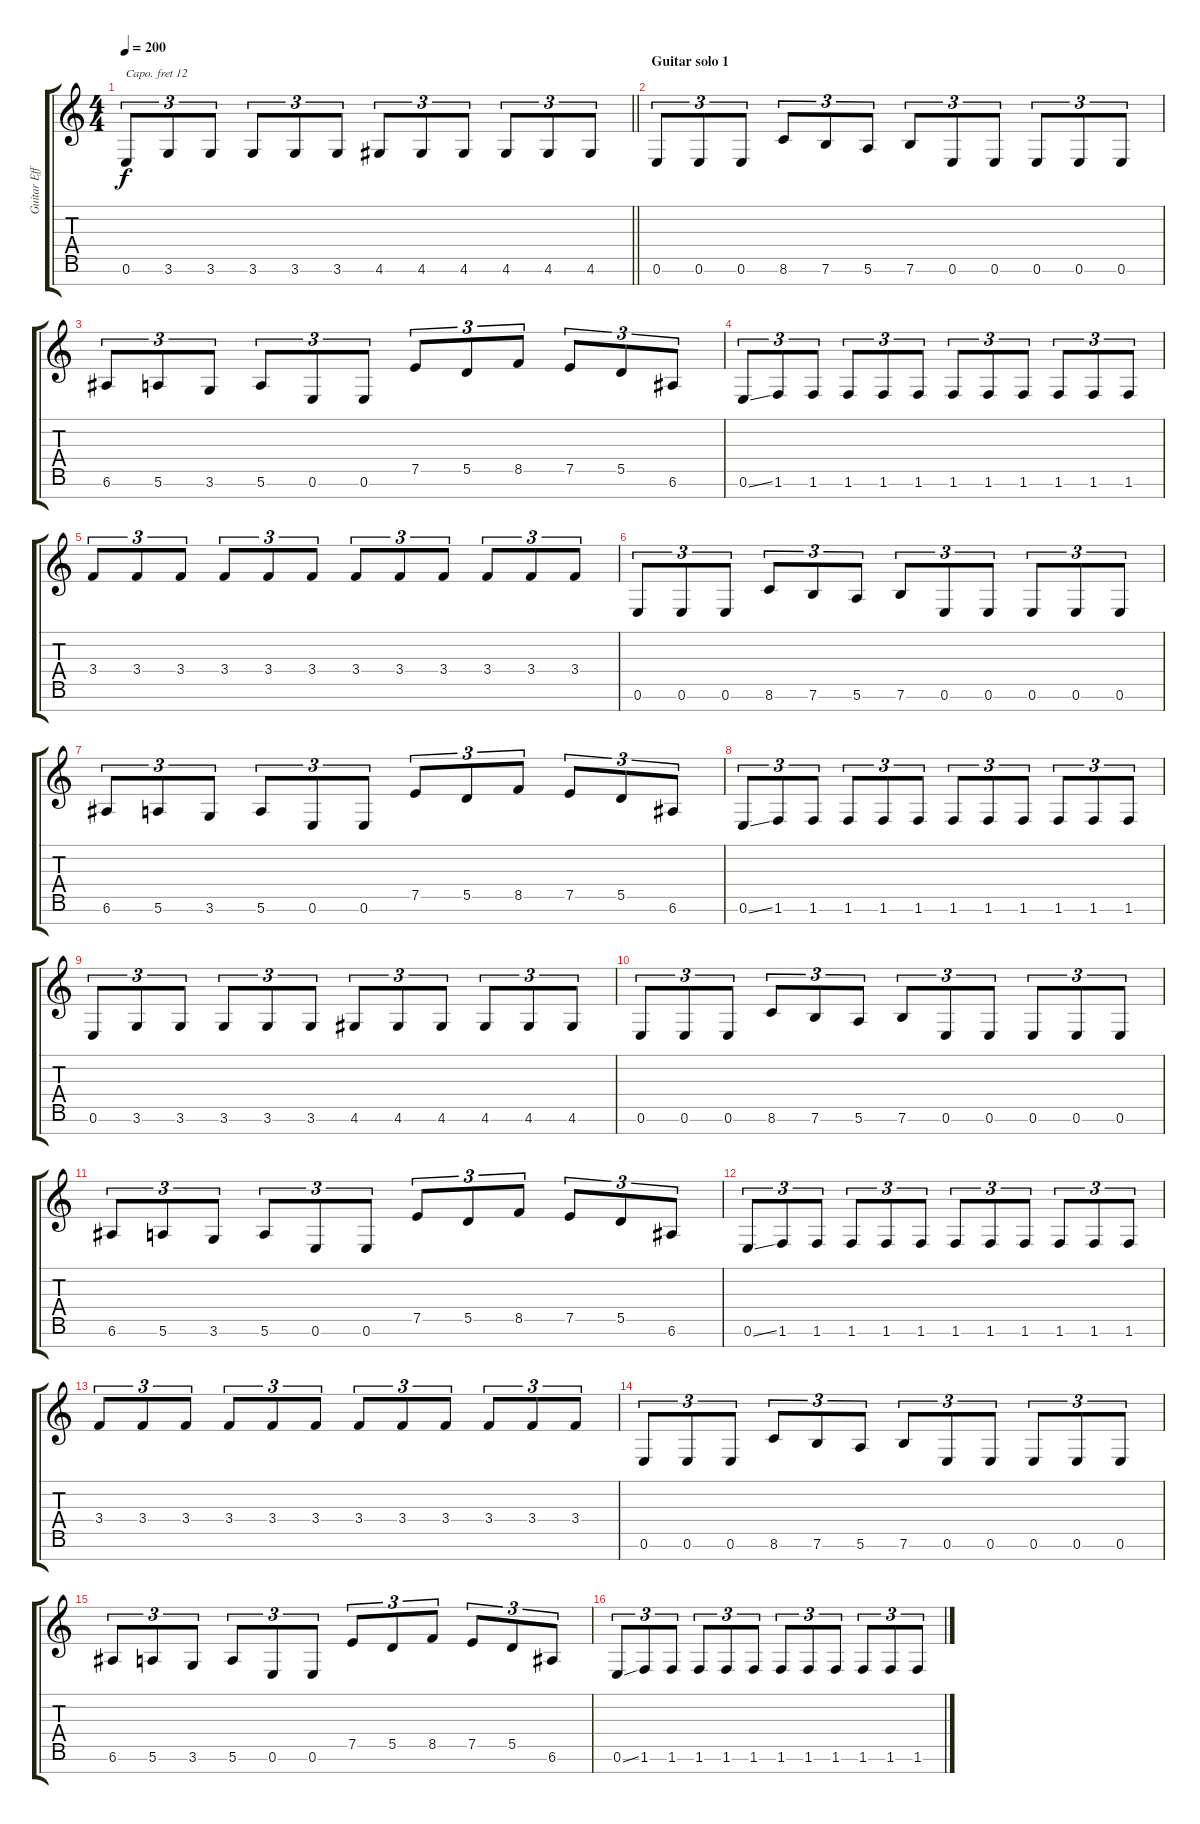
\track ("Guitar Effect" "Guitar Eff") {instrument synthbrass1}
\staff {score tabs}
\capo 12
\tuning (E4 B3 G3 D3 A2 E2 B1) {hide}
\ts (4 4)
\tempo 200
\clef g2
\barLineRight lightlight
\ks c
0.6.8{tu (3 2) dy f} 3.6.8{tu (3 2)} 3.6.8{tu (3 2)} 3.6.8{tu (3 2)} 3.6.8{tu (3 2)} 3.6.8{tu (3 2)} 4.6.8{tu (3 2)} 4.6.8{tu (3 2)} 4.6.8{tu (3 2)} 4.6.8{tu (3 2)} 4.6.8{tu (3 2)} 4.6.8{tu (3 2)} |
\section ("" "Guitar solo 1")
0.6.8{tu (3 2)} 0.6.8{tu (3 2)} 0.6.8{tu (3 2)} 8.6.8{tu (3 2)} 7.6.8{tu (3 2)} 5.6.8{tu (3 2)} 7.6.8{tu (3 2)} 0.6.8{tu (3 2)} 0.6.8{tu (3 2)} 0.6.8{tu (3 2)} 0.6.8{tu (3 2)} 0.6.8{tu (3 2)} |
6.6.8{tu (3 2)} 5.6.8{tu (3 2)} 3.6.8{tu (3 2)} 5.6.8{tu (3 2)} 0.6.8{tu (3 2)} 0.6.8{tu (3 2)} 7.5.8{tu (3 2)} 5.5.8{tu (3 2)} 8.5.8{tu (3 2)} 7.5.8{tu (3 2)} 5.5.8{tu (3 2)} 6.6.8{tu (3 2)} |
0.6{ss}.8{tu (3 2)} 1.6.8{tu (3 2)} 1.6.8{tu (3 2)} 1.6.8{tu (3 2)} 1.6.8{tu (3 2)} 1.6.8{tu (3 2)} 1.6.8{tu (3 2)} 1.6.8{tu (3 2)} 1.6.8{tu (3 2)} 1.6.8{tu (3 2)} 1.6.8{tu (3 2)} 1.6.8{tu (3 2)} |
3.4.8{tu (3 2)} 3.4.8{tu (3 2)} 3.4.8{tu (3 2)} 3.4.8{tu (3 2)} 3.4.8{tu (3 2)} 3.4.8{tu (3 2)} 3.4.8{tu (3 2)} 3.4.8{tu (3 2)} 3.4.8{tu (3 2)} 3.4.8{tu (3 2)} 3.4.8{tu (3 2)} 3.4.8{tu (3 2)} |
0.6.8{tu (3 2)} 0.6.8{tu (3 2)} 0.6.8{tu (3 2)} 8.6.8{tu (3 2)} 7.6.8{tu (3 2)} 5.6.8{tu (3 2)} 7.6.8{tu (3 2)} 0.6.8{tu (3 2)} 0.6.8{tu (3 2)} 0.6.8{tu (3 2)} 0.6.8{tu (3 2)} 0.6.8{tu (3 2)} |
6.6.8{tu (3 2)} 5.6.8{tu (3 2)} 3.6.8{tu (3 2)} 5.6.8{tu (3 2)} 0.6.8{tu (3 2)} 0.6.8{tu (3 2)} 7.5.8{tu (3 2)} 5.5.8{tu (3 2)} 8.5.8{tu (3 2)} 7.5.8{tu (3 2)} 5.5.8{tu (3 2)} 6.6.8{tu (3 2)} |
0.6{ss}.8{tu (3 2)} 1.6.8{tu (3 2)} 1.6.8{tu (3 2)} 1.6.8{tu (3 2)} 1.6.8{tu (3 2)} 1.6.8{tu (3 2)} 1.6.8{tu (3 2)} 1.6.8{tu (3 2)} 1.6.8{tu (3 2)} 1.6.8{tu (3 2)} 1.6.8{tu (3 2)} 1.6.8{tu (3 2)} |
0.6.8{tu (3 2)} 3.6.8{tu (3 2)} 3.6.8{tu (3 2)} 3.6.8{tu (3 2)} 3.6.8{tu (3 2)} 3.6.8{tu (3 2)} 4.6.8{tu (3 2)} 4.6.8{tu (3 2)} 4.6.8{tu (3 2)} 4.6.8{tu (3 2)} 4.6.8{tu (3 2)} 4.6.8{tu (3 2)} |
0.6.8{tu (3 2)} 0.6.8{tu (3 2)} 0.6.8{tu (3 2)} 8.6.8{tu (3 2)} 7.6.8{tu (3 2)} 5.6.8{tu (3 2)} 7.6.8{tu (3 2)} 0.6.8{tu (3 2)} 0.6.8{tu (3 2)} 0.6.8{tu (3 2)} 0.6.8{tu (3 2)} 0.6.8{tu (3 2)} |
6.6.8{tu (3 2)} 5.6.8{tu (3 2)} 3.6.8{tu (3 2)} 5.6.8{tu (3 2)} 0.6.8{tu (3 2)} 0.6.8{tu (3 2)} 7.5.8{tu (3 2)} 5.5.8{tu (3 2)} 8.5.8{tu (3 2)} 7.5.8{tu (3 2)} 5.5.8{tu (3 2)} 6.6.8{tu (3 2)} |
0.6{ss}.8{tu (3 2)} 1.6.8{tu (3 2)} 1.6.8{tu (3 2)} 1.6.8{tu (3 2)} 1.6.8{tu (3 2)} 1.6.8{tu (3 2)} 1.6.8{tu (3 2)} 1.6.8{tu (3 2)} 1.6.8{tu (3 2)} 1.6.8{tu (3 2)} 1.6.8{tu (3 2)} 1.6.8{tu (3 2)} |
3.4.8{tu (3 2)} 3.4.8{tu (3 2)} 3.4.8{tu (3 2)} 3.4.8{tu (3 2)} 3.4.8{tu (3 2)} 3.4.8{tu (3 2)} 3.4.8{tu (3 2)} 3.4.8{tu (3 2)} 3.4.8{tu (3 2)} 3.4.8{tu (3 2)} 3.4.8{tu (3 2)} 3.4.8{tu (3 2)} |
0.6.8{tu (3 2)} 0.6.8{tu (3 2)} 0.6.8{tu (3 2)} 8.6.8{tu (3 2)} 7.6.8{tu (3 2)} 5.6.8{tu (3 2)} 7.6.8{tu (3 2)} 0.6.8{tu (3 2)} 0.6.8{tu (3 2)} 0.6.8{tu (3 2)} 0.6.8{tu (3 2)} 0.6.8{tu (3 2)} |
6.6.8{tu (3 2)} 5.6.8{tu (3 2)} 3.6.8{tu (3 2)} 5.6.8{tu (3 2)} 0.6.8{tu (3 2)} 0.6.8{tu (3 2)} 7.5.8{tu (3 2)} 5.5.8{tu (3 2)} 8.5.8{tu (3 2)} 7.5.8{tu (3 2)} 5.5.8{tu (3 2)} 6.6.8{tu (3 2)} |
0.6{ss}.8{tu (3 2)} 1.6.8{tu (3 2)} 1.6.8{tu (3 2)} 1.6.8{tu (3 2)} 1.6.8{tu (3 2)} 1.6.8{tu (3 2)} 1.6.8{tu (3 2)} 1.6.8{tu (3 2)} 1.6.8{tu (3 2)} 1.6.8{tu (3 2)} 1.6.8{tu (3 2)} 1.6.8{tu (3 2)}
